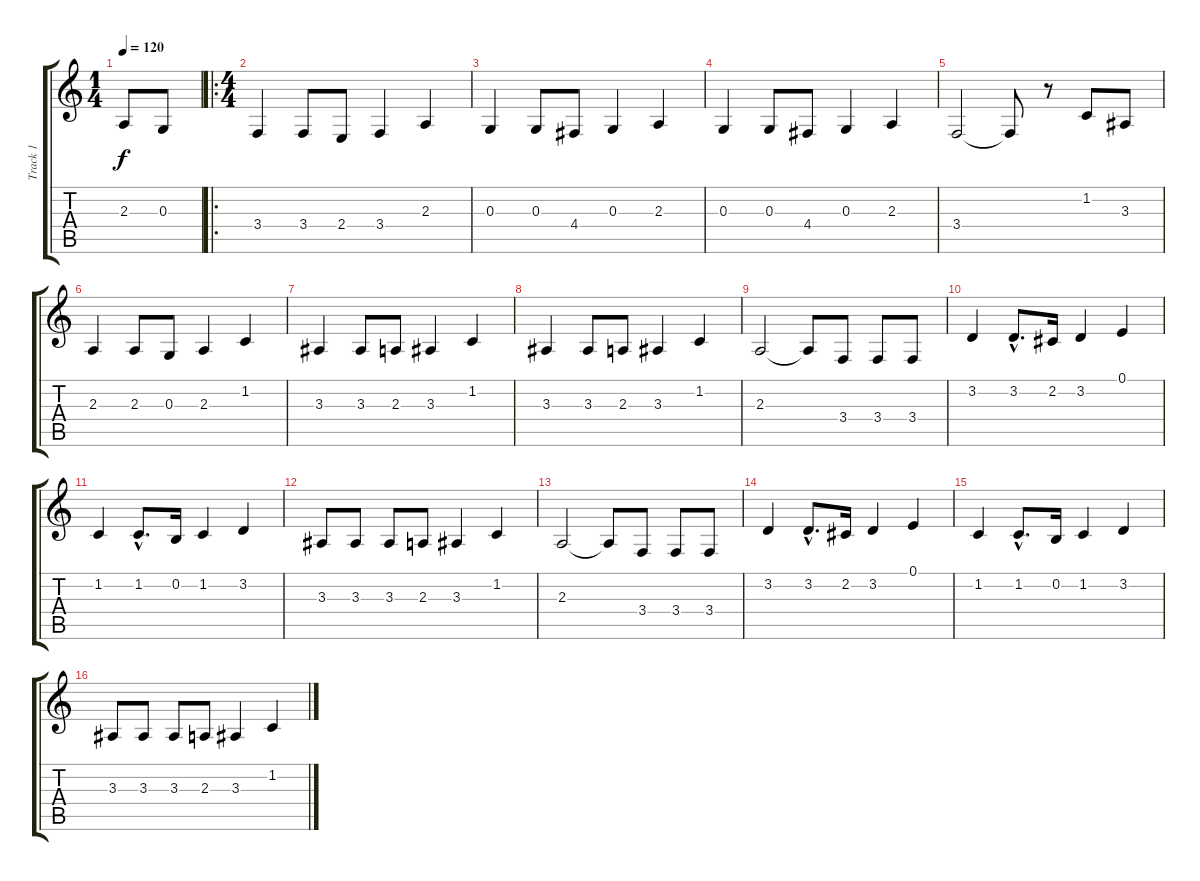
\track ("Track 1" "Track 1") {instrument acousticgrandpiano}
\staff {score tabs}
\tuning (E4 B3 G3 D3 A2 E2) {hide}
\ts (1 4)
\tempo 120
\clef g2
\ks c
2.3.8{dy f instrument acousticgrandpiano} 0.3.8 |
\ro
\ts (4 4)
3.4.4 3.4.8 2.4.8 3.4.4 2.3.4 |
0.3.4 0.3.8 4.4.8 0.3.4 2.3.4 |
0.3.4 0.3.8 4.4.8 0.3.4 2.3.4 |
3.4.2 3.4{t}.8 r.8 1.2.8 3.3.8 |
2.3.4 2.3.8 0.3.8 2.3.4 1.2.4 |
3.3.4 3.3.8 2.3.8 3.3.4 1.2.4 |
3.3.4 3.3.8 2.3.8 3.3.4 1.2.4 |
2.3.2 2.3{t}.8 3.4.8 3.4.8 3.4.8 |
3.2.4 3.2{hac}.8{d} 2.2.16 3.2.4 0.1.4 |
1.2.4 1.2{hac}.8{d} 0.2.16 1.2.4 3.2.4 |
3.3.8 3.3.8 3.3.8 2.3.8 3.3.4 1.2.4 |
2.3.2 2.3{t}.8 3.4.8 3.4.8 3.4.8 |
3.2.4 3.2{hac}.8{d} 2.2.16 3.2.4 0.1.4 |
1.2.4 1.2{hac}.8{d} 0.2.16 1.2.4 3.2.4 |
3.3.8 3.3.8 3.3.8 2.3.8 3.3.4 1.2.4
